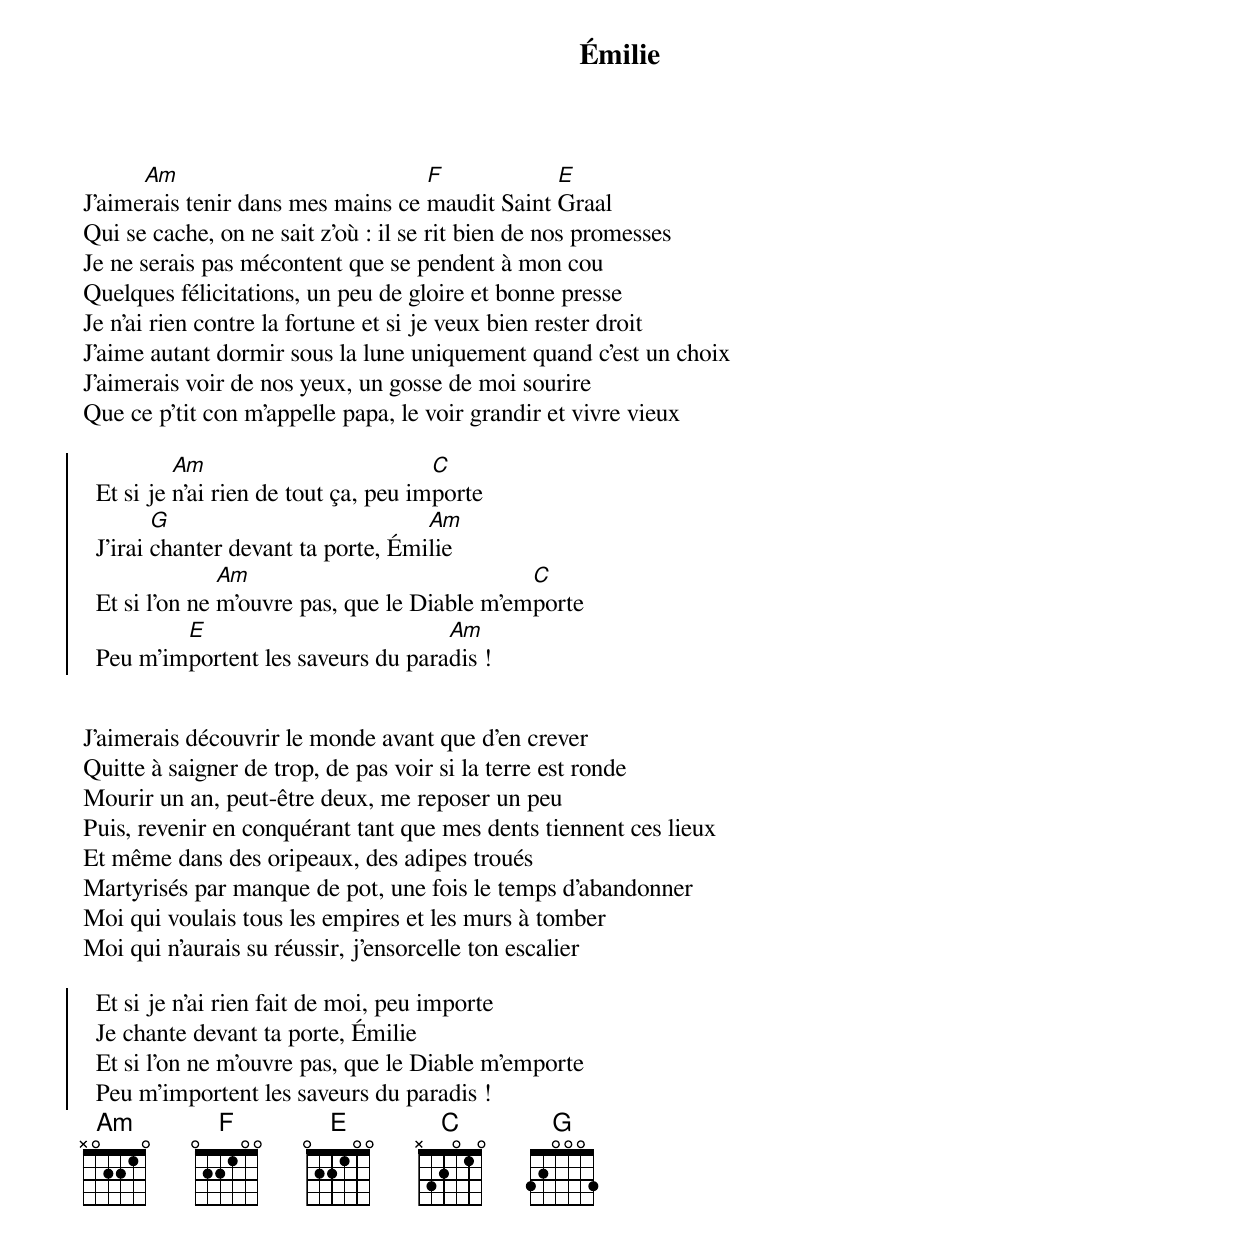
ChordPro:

{title: Émilie}
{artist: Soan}
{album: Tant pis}
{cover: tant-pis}
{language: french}
{columns: 1}
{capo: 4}
{define: Am frets X 0 2 2 1 0}
{define: F base-fret 1 frets 0 2 2 1 0 0}
{define: E frets 0 2 2 1 0 0}
{define: C frets X 3 2 0 1 0}
{define: G frets 3 2 0 0 0 3}

{start_of_chorus}
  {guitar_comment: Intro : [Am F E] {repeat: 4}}
{end_of_chorus}


J'aime[Am]rais tenir dans mes mains ce [F]maudit Saint [E]Graal
Qui se cache, on ne sait z'où : il se rit bien de nos promesses
Je ne serais pas mécontent que se pendent à mon cou
Quelques félicitations, un peu de gloire et bonne presse
Je n'ai rien contre la fortune et si je veux bien rester droit
J'aime autant dormir sous la lune uniquement quand c'est un choix
J'aimerais voir de nos yeux, un gosse de moi sourire
Que ce p'tit con m'appelle papa, le voir grandir et vivre vieux

{start_of_chorus}
  Et si je [Am]n'ai rien de tout ça, peu im[C]porte
  J'irai [G]chanter devant ta porte, Émi[Am]lie
  Et si l'on ne [Am]m'ouvre pas, que le Diable m'em[C]porte
  Peu m'im[E]portent les saveurs du para[Am]dis !
{end_of_chorus}


J'aimerais découvrir le monde avant que d'en crever
Quitte à saigner de trop, de pas voir si la terre est ronde
Mourir un an, peut-être deux, me reposer un peu
Puis, revenir en conquérant tant que mes dents tiennent ces lieux
Et même dans des oripeaux, des adipes troués
Martyrisés par manque de pot, une fois le temps d'abandonner
Moi qui voulais tous les empires et les murs à tomber
Moi qui n'aurais su réussir, j'ensorcelle ton escalier

{start_of_chorus}
  Et si je n'ai rien fait de moi, peu importe
  Je chante devant ta porte, Émilie
  Et si l'on ne m'ouvre pas, que le Diable m'emporte
  Peu m'importent les saveurs du paradis !
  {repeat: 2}
{end_of_chorus}
